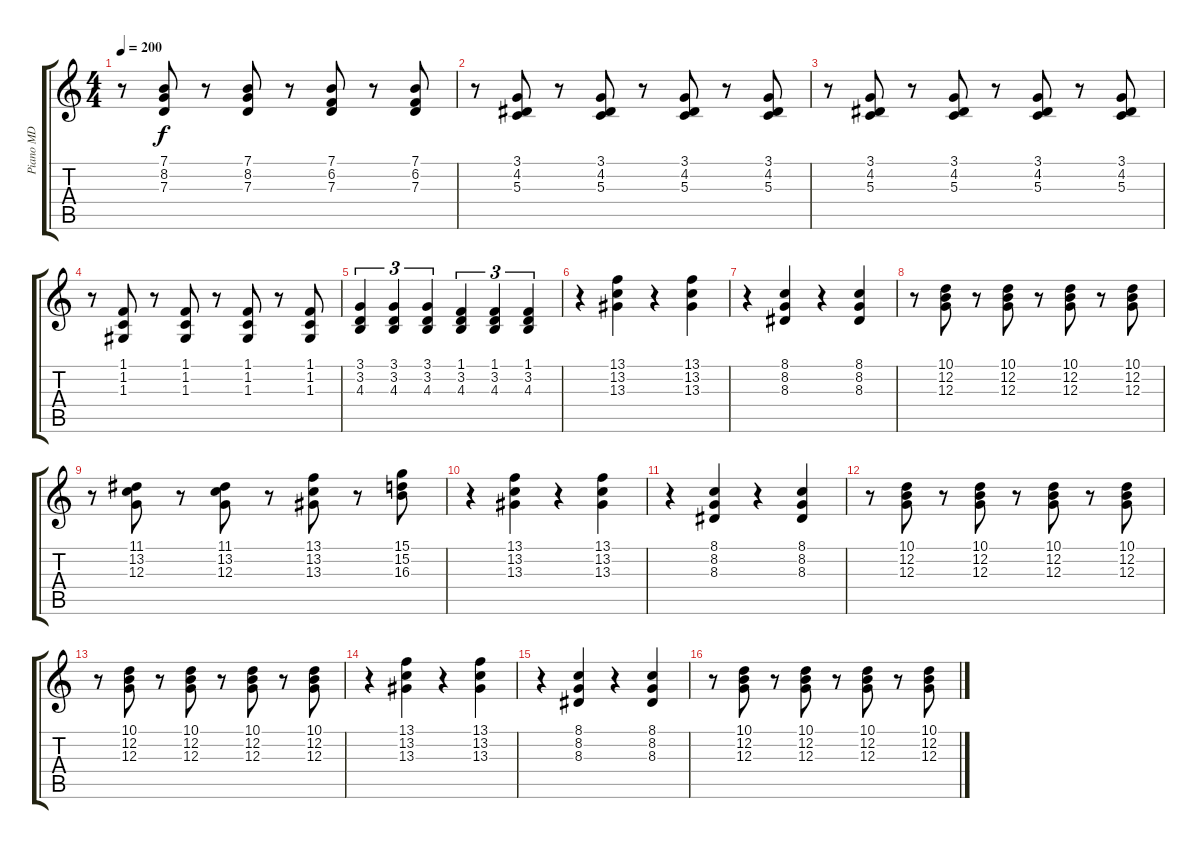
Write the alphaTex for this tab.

\track ("Piano MD" "Piano MD") {instrument acousticgrandpiano}
\staff {score tabs}
\tuning (E4 B3 G3 D3 A2 E2) {hide}
\ts (4 4)
\tempo 200
\clef g2
\ks c
r.8{dy f} (7.1 8.2 7.3).8 r.8 (7.1 8.2 7.3).8 r.8 (7.1 6.2 7.3).8 r.8 (7.1 6.2 7.3).8 |
r.8 (3.1 4.2 5.3).8 r.8 (3.1 4.2 5.3).8 r.8 (3.1 4.2 5.3).8 r.8 (3.1 4.2 5.3).8 |
r.8 (3.1 4.2 5.3).8 r.8 (3.1 4.2 5.3).8 r.8 (3.1 4.2 5.3).8 r.8 (3.1 4.2 5.3).8 |
r.8 (1.1 1.2 1.3).8 r.8 (1.1 1.2 1.3).8 r.8 (1.1 1.2 1.3).8 r.8 (1.1 1.2 1.3).8 |
(3.1 3.2 4.3).4{tu (3 2)} (3.1 3.2 4.3).4{tu (3 2)} (3.1 3.2 4.3).4{tu (3 2)} (1.1 3.2 4.3).4{tu (3 2)} (1.1 3.2 4.3).4{tu (3 2)} (1.1 3.2 4.3).4{tu (3 2)} |
r.4 (13.1 13.2 13.3).4 r.4 (13.1 13.2 13.3).4 |
r.4 (8.1 8.2 8.3).4 r.4 (8.1 8.2 8.3).4 |
r.8 (10.1 12.2 12.3).8 r.8 (10.1 12.2 12.3).8 r.8 (10.1 12.2 12.3).8 r.8 (10.1 12.2 12.3).8 |
r.8 (11.1 13.2 12.3).8 r.8 (11.1 13.2 12.3).8 r.8 (13.1 13.2 13.3).8 r.8 (15.1 15.2 16.3).8 |
r.4 (13.1 13.2 13.3).4 r.4 (13.1 13.2 13.3).4 |
r.4 (8.1 8.2 8.3).4 r.4 (8.1 8.2 8.3).4 |
r.8 (10.1 12.2 12.3).8 r.8 (10.1 12.2 12.3).8 r.8 (10.1 12.2 12.3).8 r.8 (10.1 12.2 12.3).8 |
r.8 (10.1 12.2 12.3).8 r.8 (10.1 12.2 12.3).8 r.8 (10.1 12.2 12.3).8 r.8 (10.1 12.2 12.3).8 |
\section ("" "")
r.4 (13.1 13.2 13.3).4 r.4 (13.1 13.2 13.3).4 |
r.4 (8.1 8.2 8.3).4 r.4 (8.1 8.2 8.3).4 |
r.8 (10.1 12.2 12.3).8 r.8 (10.1 12.2 12.3).8 r.8 (10.1 12.2 12.3).8 r.8 (10.1 12.2 12.3).8
